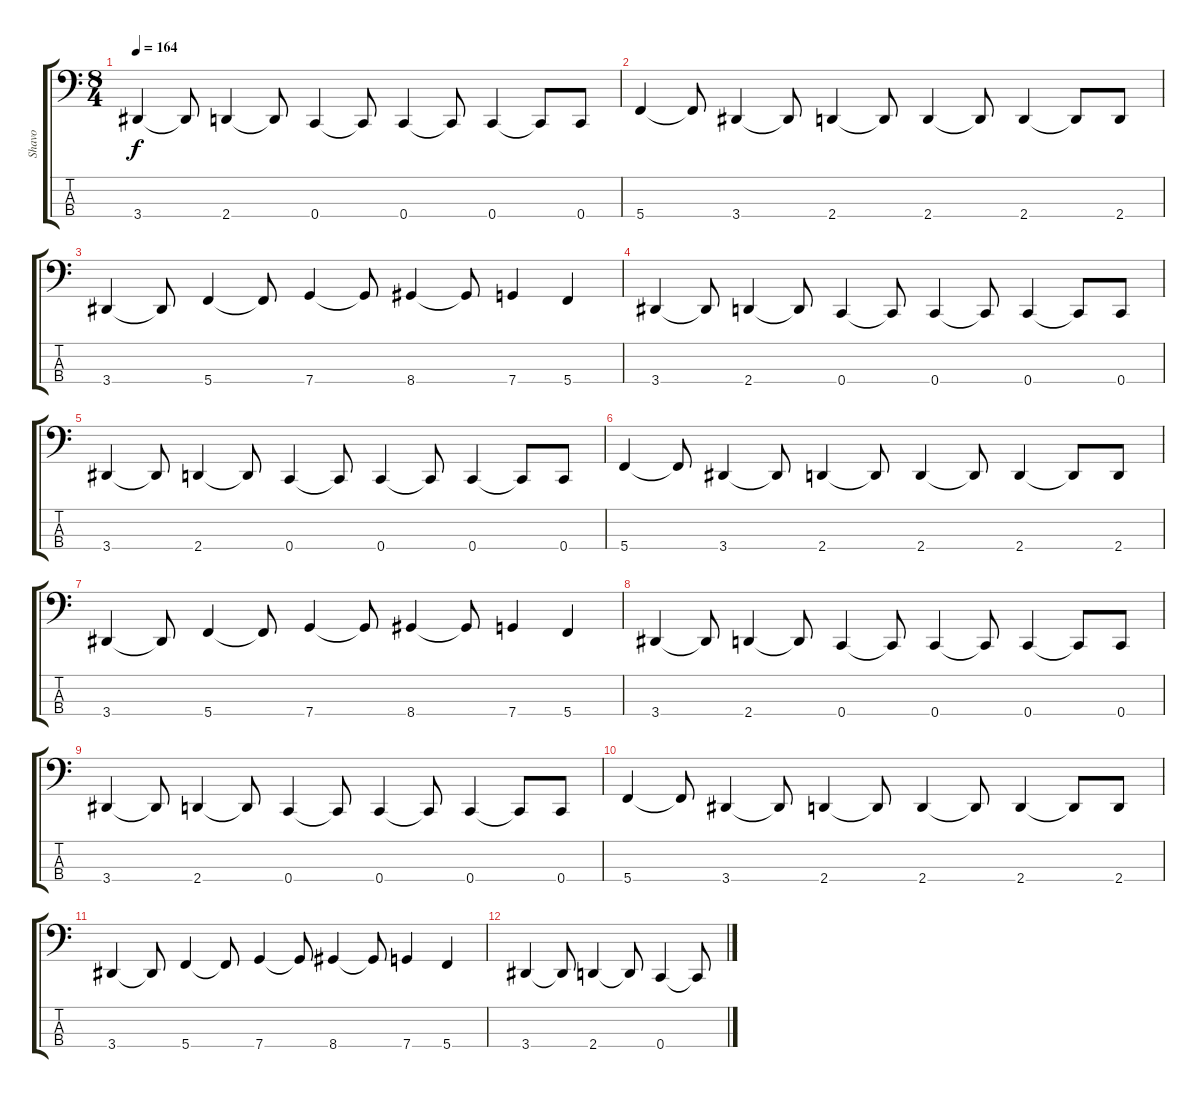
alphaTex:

\track ("Shavo" "Shavo") {instrument slapbass2}
\staff {score tabs}
\tuning (F2 C2 G1 C1) {hide}
\ts (8 4)
\tempo 164
\clef f4
\ks c
3.4.4{dy f} 3.4{t}.8 2.4.4 2.4{t}.8 0.4.4 0.4{t}.8 0.4.4 0.4{t}.8 0.4.4 0.4{t}.8 0.4.8 |
5.4.4 5.4{t}.8 3.4.4 3.4{t}.8 2.4.4 2.4{t}.8 2.4.4 2.4{t}.8 2.4.4 2.4{t}.8 2.4.8 |
3.4.4 3.4{t}.8 5.4.4 5.4{t}.8 7.4.4 7.4{t}.8 8.4.4 8.4{t}.8 7.4.4 5.4.4 |
3.4.4 3.4{t}.8 2.4.4 2.4{t}.8 0.4.4 0.4{t}.8 0.4.4 0.4{t}.8 0.4.4 0.4{t}.8 0.4.8 |
3.4.4 3.4{t}.8 2.4.4 2.4{t}.8 0.4.4 0.4{t}.8 0.4.4 0.4{t}.8 0.4.4 0.4{t}.8 0.4.8 |
5.4.4 5.4{t}.8 3.4.4 3.4{t}.8 2.4.4 2.4{t}.8 2.4.4 2.4{t}.8 2.4.4 2.4{t}.8 2.4.8 |
3.4.4 3.4{t}.8 5.4.4 5.4{t}.8 7.4.4 7.4{t}.8 8.4.4 8.4{t}.8 7.4.4 5.4.4 |
3.4.4 3.4{t}.8 2.4.4 2.4{t}.8 0.4.4 0.4{t}.8 0.4.4 0.4{t}.8 0.4.4 0.4{t}.8 0.4.8 |
3.4.4 3.4{t}.8 2.4.4 2.4{t}.8 0.4.4 0.4{t}.8 0.4.4 0.4{t}.8 0.4.4 0.4{t}.8 0.4.8 |
5.4.4 5.4{t}.8 3.4.4 3.4{t}.8 2.4.4 2.4{t}.8 2.4.4 2.4{t}.8 2.4.4 2.4{t}.8 2.4.8 |
3.4.4 3.4{t}.8 5.4.4 5.4{t}.8 7.4.4 7.4{t}.8 8.4.4 8.4{t}.8 7.4.4 5.4.4 |
3.4.4 3.4{t}.8 2.4.4 2.4{t}.8 0.4.4 0.4{t}.8
